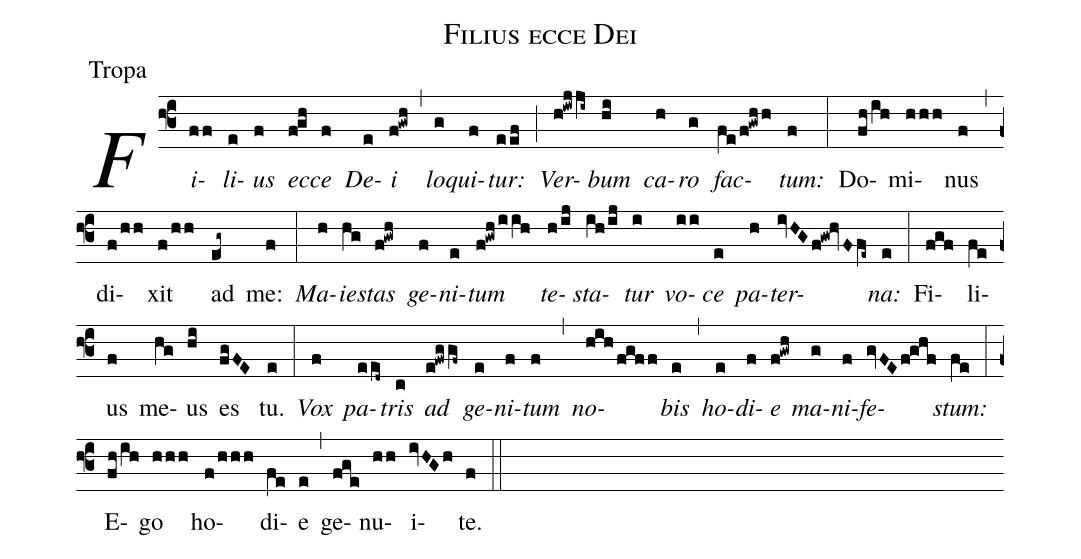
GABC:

name:Filius ecce Dei;
office-part:Tropa;
%%
(f3)
<i>Fi(ff)li(e)us(f) ec(f!gh)ce(f) De(e)i(f!gwh) (,) lo(g)qui(f)tur:(eef) (;) Ver(h!iwjji~)bum(hi) ca(h)ro(g) fac(fe/f!gwhh)tum:</i>(f) (:) Do(fh/ih)mi(hhh)nus(f) (,) di(f/hh)xit(f/hh) ad(eg~) me:(f) (:) <i>Ma(h)ie(hg)stas(f!gwh) ge(f)ni(e)tum(f!gwh/iih) te(h/ij)sta(ih/ij)tur(i) vo(ii)ce(e) pa(h)ter(ivHGf!gw!hvFfe~)na:</i>(e) (:) Fi(fgf)li(fe)us(f) me(hg)us(hi) es(fgFE) tu.(e) (:) <i>Vox(f) pa(eed~)tris(c) ad(e!fwggf~) ge(e)ni(f)tum(f) (,) no(hih/fgff)bis(e) (,) ho(e)di(f)e(f!gwh) ma(g)ni(f)fe(gvFEf!ghf)stum:</i>(fe) (:) E(fh/ih)go(hhh) ho(f/hhh)di(fe)e(e) (,) ge(fge)nu(hh)i(ivHGh)te.(f) (::)
